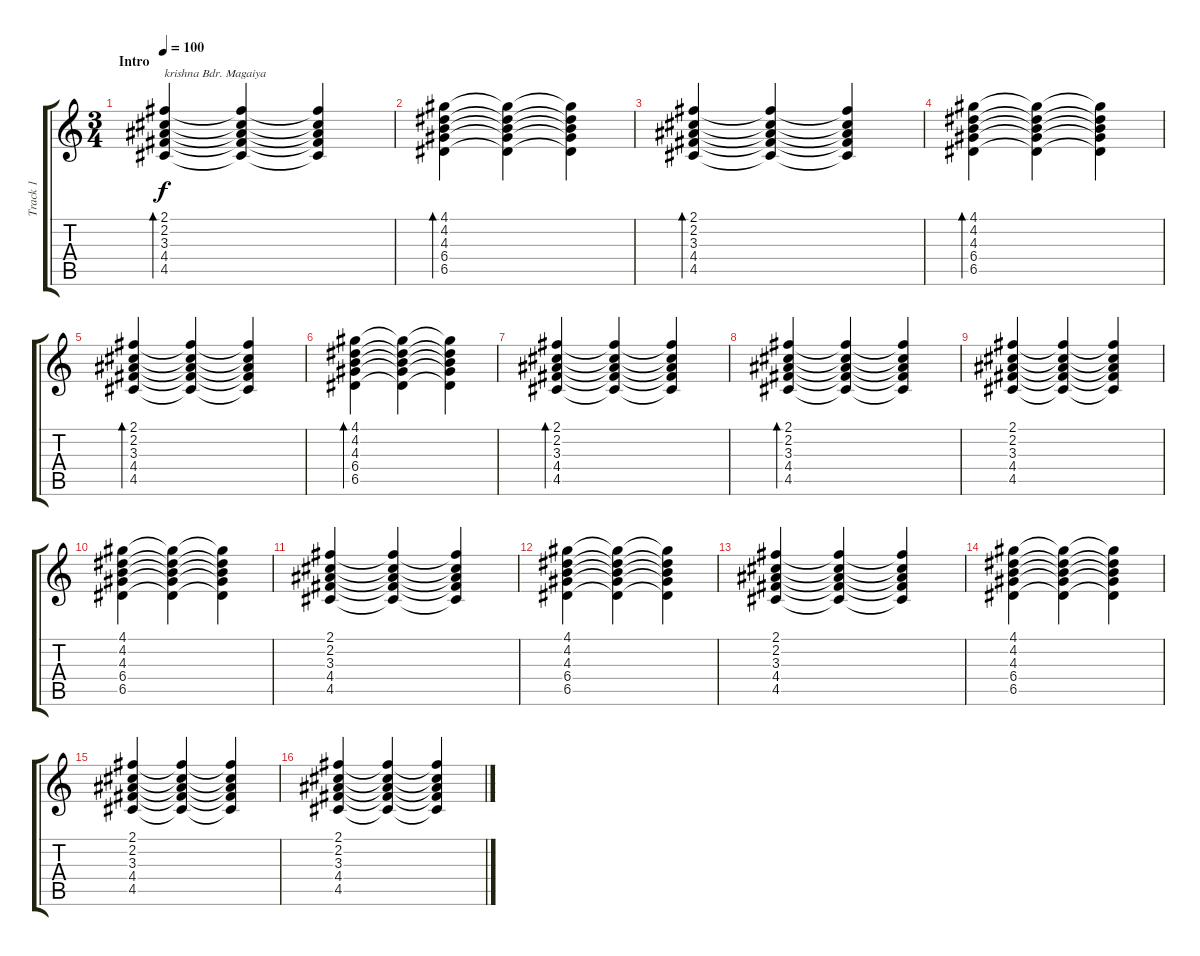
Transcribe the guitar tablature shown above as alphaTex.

\track ("Track 1" "Track 1") {instrument acousticguitarnylon}
\staff {score tabs}
\tuning (E4 B3 G3 D3 A2 E2) {hide}
\ts (3 4)
\section ("" "Intro")
\tempo 100
\clef g2
\ks c
(2.1 2.2 3.3 4.4 4.5).4{bd 240 txt "krishna Bdr. Magaiya" dy f instrument acousticguitarnylon} (2.1{t} 2.2{t} 3.3{t} 4.4{t} 4.5{t}).4 (2.1{t} 2.2{t} 3.3{t} 4.4{t} 4.5{t}).4 |
(4.1 4.2 4.3 6.4 6.5).4{bd 120} (4.1{t} 4.2{t} 4.3{t} 6.4{t} 6.5{t}).4 (4.1{t} 4.2{t} 4.3{t} 6.4{t} 6.5{t}).4 |
(2.1 2.2 3.3 4.4 4.5).4{bd 120 txt ""} (2.1{t} 2.2{t} 3.3{t} 4.4{t} 4.5{t}).4 (2.1{t} 2.2{t} 3.3{t} 4.4{t} 4.5{t}).4 |
(4.1 4.2 4.3 6.4 6.5).4{bd 120} (4.1{t} 4.2{t} 4.3{t} 6.4{t} 6.5{t}).4 (4.1{t} 4.2{t} 4.3{t} 6.4{t} 6.5{t}).4 |
(2.1 2.2 3.3 4.4 4.5).4{bd 120} (2.1{t} 2.2{t} 3.3{t} 4.4{t} 4.5{t}).4 (2.1{t} 2.2{t} 3.3{t} 4.4{t} 4.5{t}).4 |
(4.1 4.2 4.3 6.4 6.5).4{bd 120} (4.1{t} 4.2{t} 4.3{t} 6.4{t} 6.5{t}).4 (4.1{t} 4.2{t} 4.3{t} 6.4{t} 6.5{t}).4 |
(2.1 2.2 3.3 4.4 4.5).4{bd 120} (2.1{t} 2.2{t} 3.3{t} 4.4{t} 4.5{t}).4 (2.1{t} 2.2{t} 3.3{t} 4.4{t} 4.5{t}).4 |
(2.1 2.2 3.3 4.4 4.5).4{bd 120} (2.1{t} 2.2{t} 3.3{t} 4.4{t} 4.5{t}).4 (2.1{t} 2.2{t} 3.3{t} 4.4{t} 4.5{t}).4 |
(2.1 2.2 3.3 4.4 4.5).4 (2.1{t} 2.2{t} 3.3{t} 4.4{t} 4.5{t}).4 (2.1{t} 2.2{t} 3.3{t} 4.4{t} 4.5{t}).4 |
(4.1 4.2 4.3 6.4 6.5).4 (4.1{t} 4.2{t} 4.3{t} 6.4{t} 6.5{t}).4 (4.1{t} 4.2{t} 4.3{t} 6.4{t} 6.5{t}).4 |
(2.1 2.2 3.3 4.4 4.5).4 (2.1{t} 2.2{t} 3.3{t} 4.4{t} 4.5{t}).4 (2.1{t} 2.2{t} 3.3{t} 4.4{t} 4.5{t}).4 |
(4.1 4.2 4.3 6.4 6.5).4 (4.1{t} 4.2{t} 4.3{t} 6.4{t} 6.5{t}).4 (4.1{t} 4.2{t} 4.3{t} 6.4{t} 6.5{t}).4 |
(2.1 2.2 3.3 4.4 4.5).4 (2.1{t} 2.2{t} 3.3{t} 4.4{t} 4.5{t}).4 (2.1{t} 2.2{t} 3.3{t} 4.4{t} 4.5{t}).4 |
(4.1 4.2 4.3 6.4 6.5).4 (4.1{t} 4.2{t} 4.3{t} 6.4{t} 6.5{t}).4 (4.1{t} 4.2{t} 4.3{t} 6.4{t} 6.5{t}).4 |
(2.1 2.2 3.3 4.4 4.5).4 (2.1{t} 2.2{t} 3.3{t} 4.4{t} 4.5{t}).4 (2.1{t} 2.2{t} 3.3{t} 4.4{t} 4.5{t}).4 |
(2.1 2.2 3.3 4.4 4.5).4 (2.1{t} 2.2{t} 3.3{t} 4.4{t} 4.5{t}).4 (2.1{t} 2.2{t} 3.3{t} 4.4{t} 4.5{t}).4
